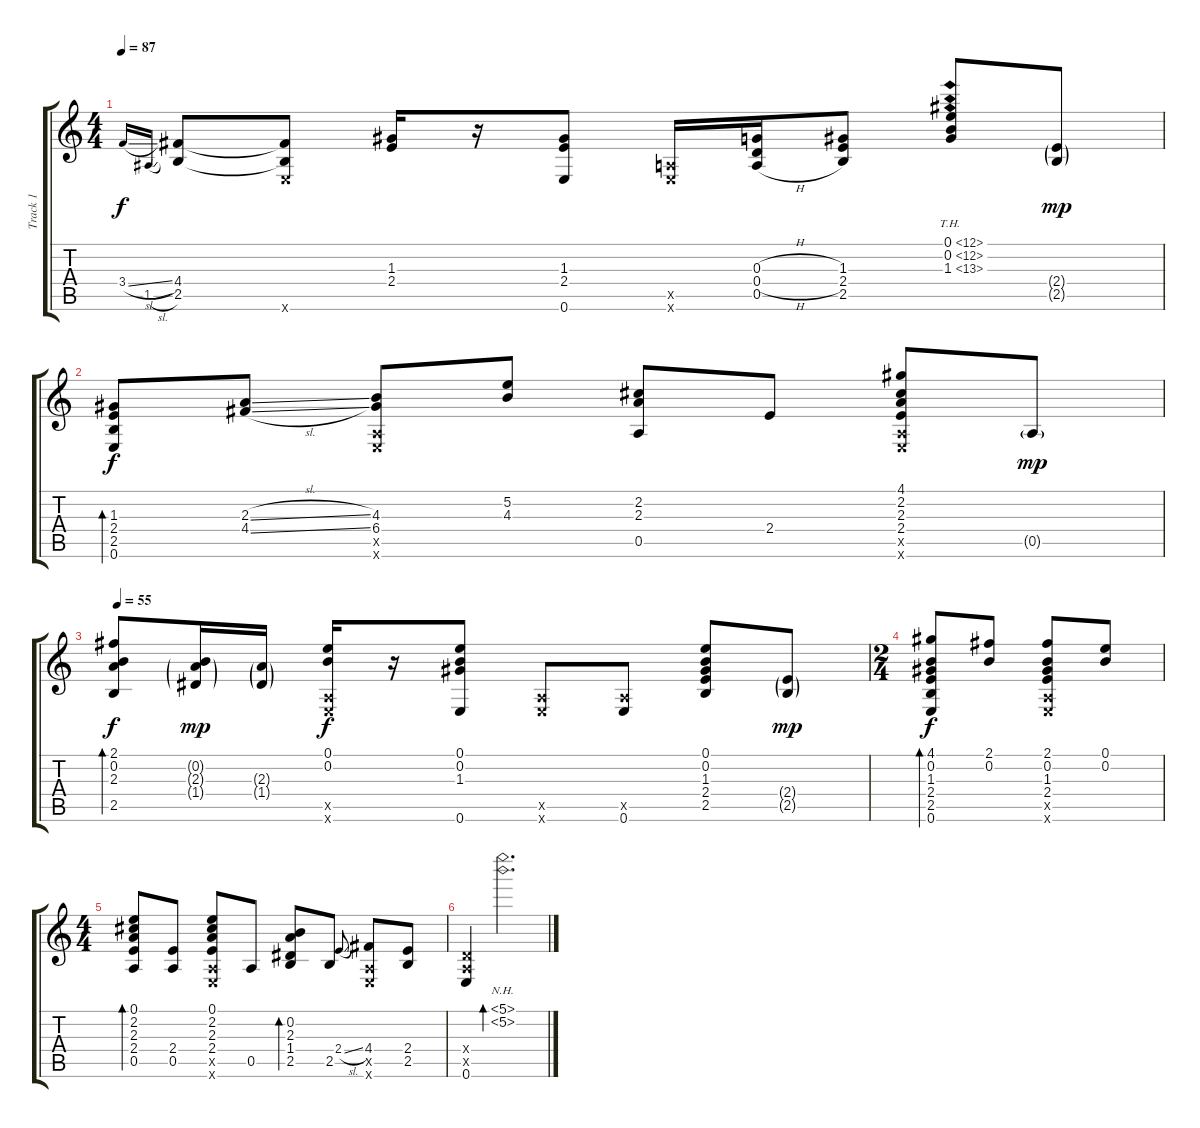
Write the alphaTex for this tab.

\track ("Track 1" "Track 1") {instrument acousticguitarsteel}
\staff {score tabs}
\tuning (E4 B3 G3 D3 A2 E2) {hide}
\ts (4 4)
\tempo 87
\clef g2
\ks c
3.4{sl}.16{gr onbeat dy f} 1.5{sl}.16{gr onbeat} (4.4 2.5).8 (4.4{t} 2.5{t} 0.6{x}).8 (1.3 2.4).16 r.16 (1.3 2.4 0.6).8 (0.5{x} 0.6{x}).16 (0.3{h} 0.4{h} 0.5{h}).16 (1.3 2.4 2.5).8 (0.1{th 12} 0.2{th 12} 1.3{th 12}).8 (2.4{g} 2.5{g}).8{dy mp} |
(1.3 2.4 2.5 0.6).8{bd 60 dy f} (2.3{sl} 4.4{sl}).8 (4.3 6.4 0.5{x} 0.6{x}).8 (5.2 4.3).8 (2.2 2.3 0.5).8 2.4.8 (4.1 2.2 2.3 2.4 0.5{x} 0.6{x}).8 0.5{g}.8{dy mp} |
\tempo 55
(2.1 0.2 2.3 2.5).8{bd 60 dy f} (0.2{g} 2.3{g} 1.4{g}).16{dy mp} (2.3{g} 1.4{g}).16 (0.1 0.2 0.5{x} 0.6{x}).16{dy f} r.16 (0.1 0.2 1.3 0.6).8 (0.5{x} 0.6{x}).8 (0.5{x} 0.6).8 (0.1 0.2 1.3 2.4 2.5).8 (2.4{g} 2.5{g}).8{dy mp} |
\ts (2 4)
(4.1 0.2 1.3 2.4 2.5 0.6).8{bd 60 dy f} (2.1 0.2).8 (2.1 0.2 1.3 2.4 0.5{x} 0.6{x}).8 (0.1 0.2).8 |
\ts (4 4)
(0.1 2.2 2.3 2.4 0.5).8{bd 60} (2.4 0.5).8 (0.1 2.2 2.3 2.4 0.5{x} 0.6{x}).8 0.5.8 (0.2 2.3 1.4 2.5).8{bd 120} 2.5.8 2.4{sl}.8{gr onbeat} (4.4 0.5{x} 0.6{x}).8 (2.4 2.5).8 |
(0.4{x} 0.5{x} 0.6).4 (5.1{nh} 5.2{nh}).2{d bd 240}
